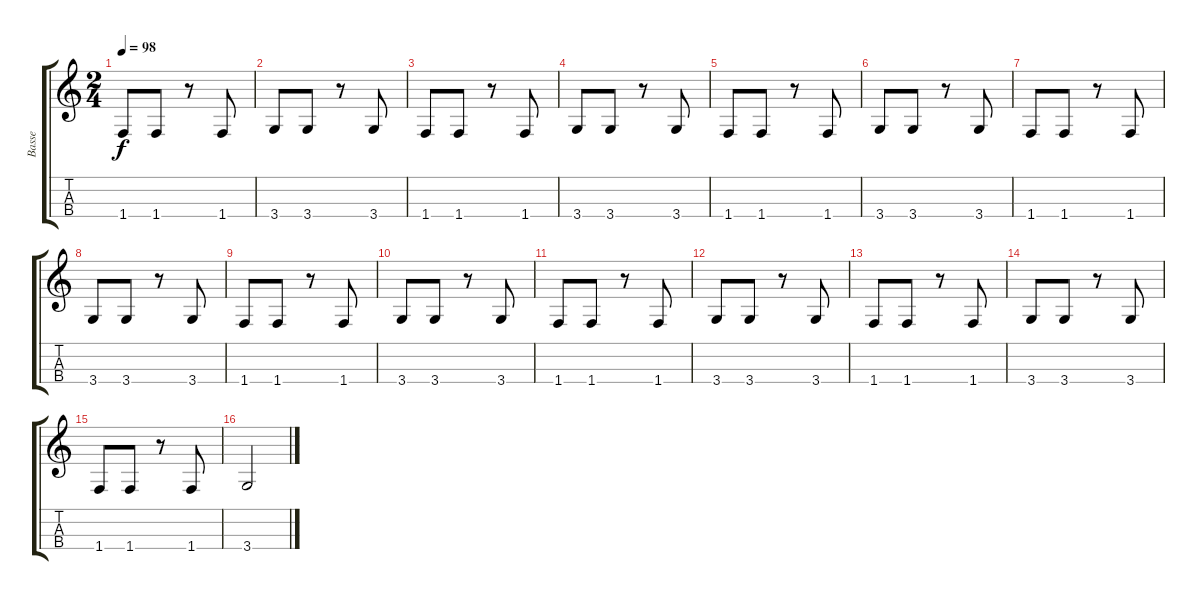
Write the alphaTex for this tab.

\track ("Basse" "Basse") {instrument electricbassfinger}
\staff {score tabs}
\tuning (G3 D3 A2 E2) {hide}
\ts (2 4)
\tempo 98
\clef g2
\ks c
1.4.8{dy f} 1.4.8 r.8 1.4.8 |
3.4.8 3.4.8 r.8 3.4.8 |
1.4.8 1.4.8 r.8 1.4.8 |
3.4.8 3.4.8 r.8 3.4.8 |
1.4.8 1.4.8 r.8 1.4.8 |
3.4.8 3.4.8 r.8 3.4.8 |
1.4.8 1.4.8 r.8 1.4.8 |
3.4.8 3.4.8 r.8 3.4.8 |
1.4.8 1.4.8 r.8 1.4.8 |
3.4.8 3.4.8 r.8 3.4.8 |
1.4.8 1.4.8 r.8 1.4.8 |
3.4.8 3.4.8 r.8 3.4.8 |
1.4.8 1.4.8 r.8 1.4.8 |
3.4.8 3.4.8 r.8 3.4.8 |
1.4.8 1.4.8 r.8 1.4.8 |
3.4.2
